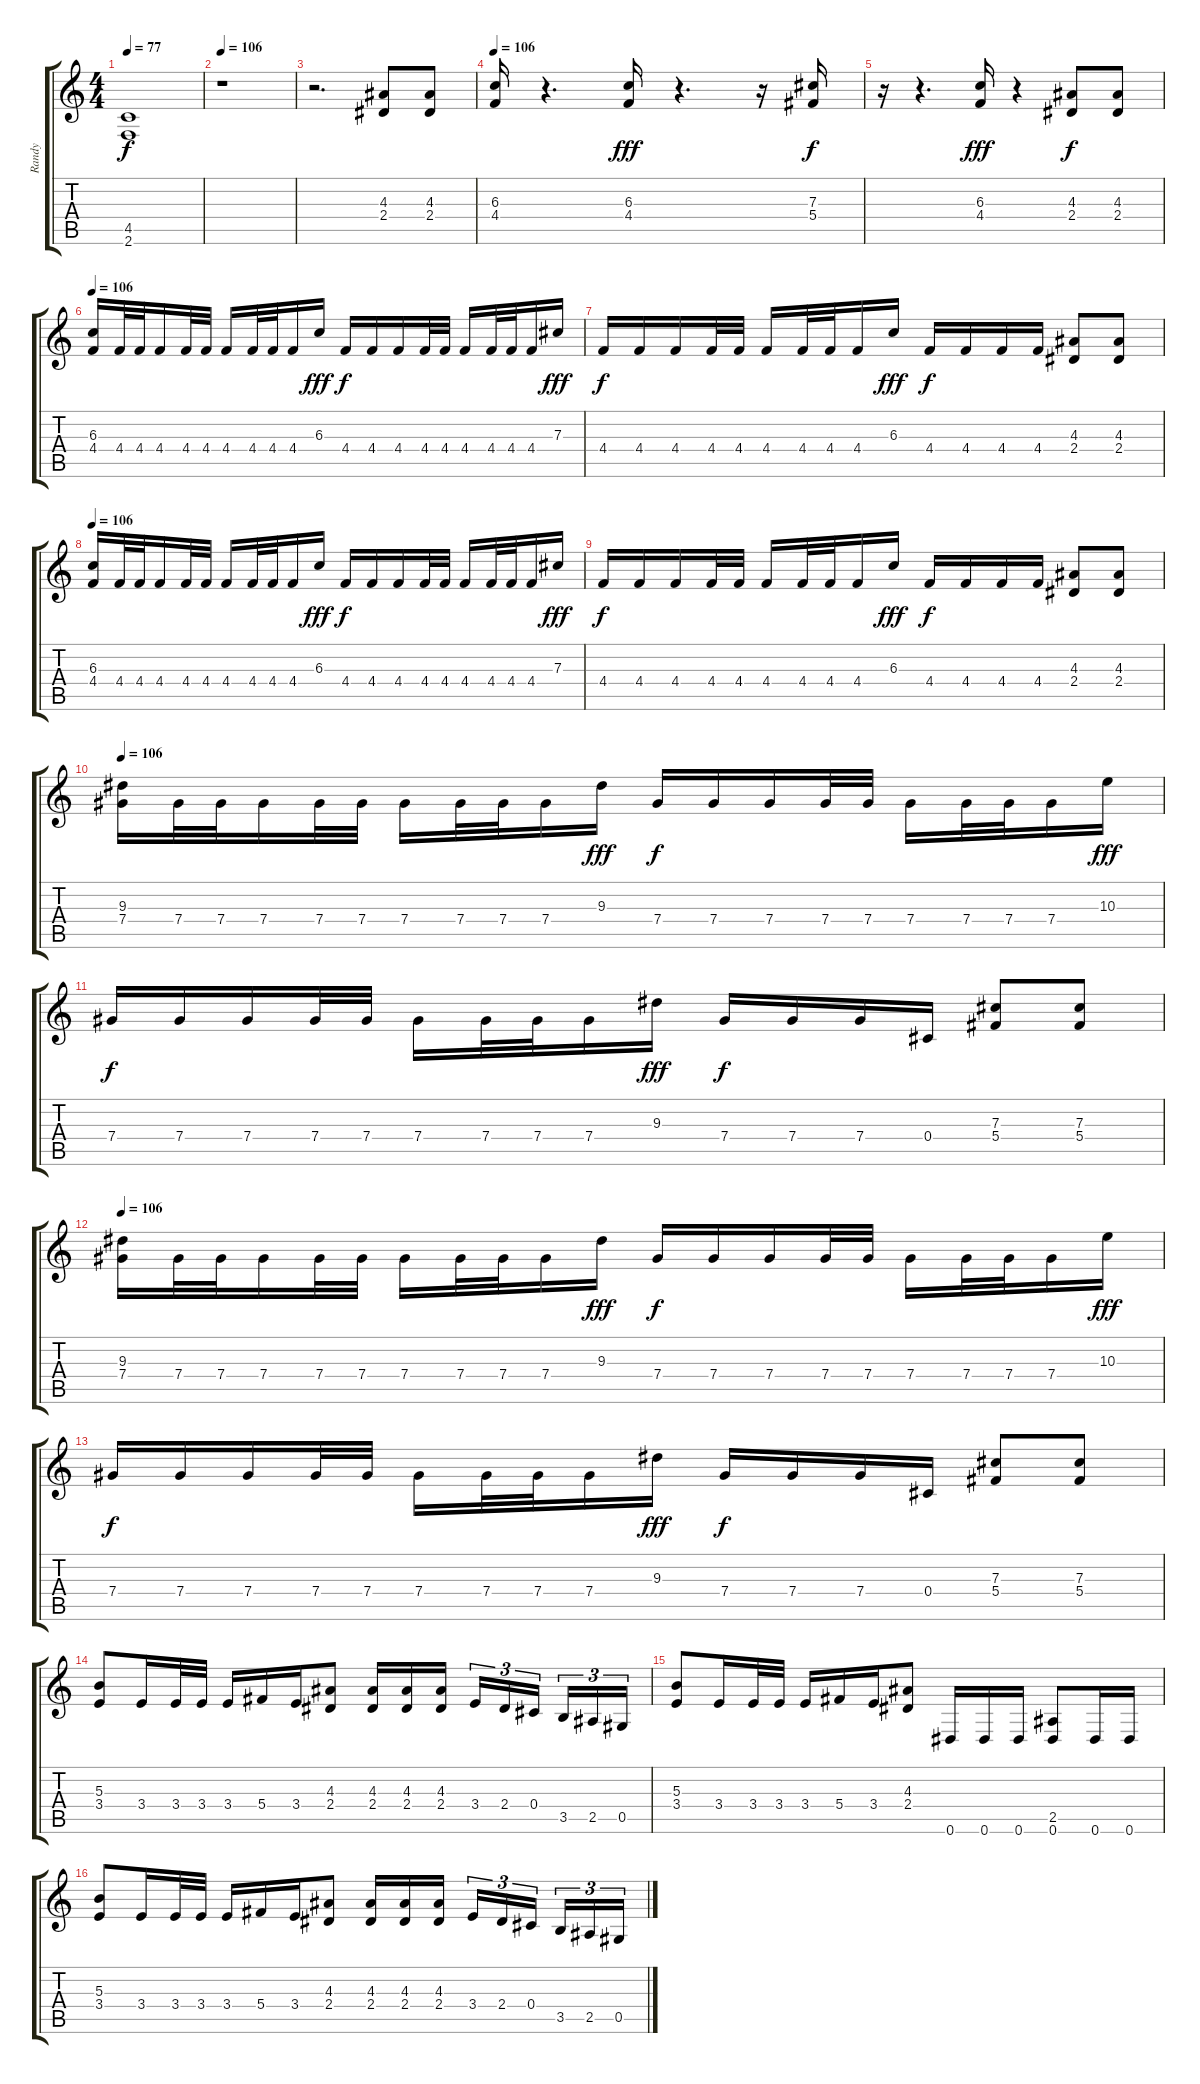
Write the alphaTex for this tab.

\track ("Randy" "Randy") {instrument distortionguitar}
\staff {score tabs}
\tuning (Eb4 Bb3 Gb3 Db3 Ab2 Eb2) {hide}
\ts (4 4)
\tempo 77
\clef g2
\ks c
(4.5 2.6).1{dy f} |
\tempo 106
r.1 |
r.2{d} (4.3 2.4).8 (4.3 2.4).8 |
\tempo 106
(6.3 4.4).16 r.4{d} (6.3 4.4).16{dy fff} r.4{d} r.16 (7.3 5.4).16{dy f} |
r.16 r.4{d} (6.3 4.4).16{dy fff} r.4 (4.3 2.4).8{dy f} (4.3 2.4).8 |
\tempo 106
(6.3 4.4).16 4.4.32 4.4.32 4.4.16 4.4.32 4.4.32 4.4.16 4.4.32 4.4.32 4.4.16 6.3.16{dy fff} 4.4.16{dy f} 4.4.16 4.4.16 4.4.32 4.4.32 4.4.16 4.4.32 4.4.32 4.4.16 7.3.16{dy fff} |
4.4.16{dy f} 4.4.16 4.4.16 4.4.32 4.4.32 4.4.16 4.4.32 4.4.32 4.4.16 6.3.16{dy fff} 4.4.16{dy f} 4.4.16 4.4.16 4.4.16 (4.3 2.4).8 (4.3 2.4).8 |
\tempo 106
(6.3 4.4).16 4.4.32 4.4.32 4.4.16 4.4.32 4.4.32 4.4.16 4.4.32 4.4.32 4.4.16 6.3.16{dy fff} 4.4.16{dy f} 4.4.16 4.4.16 4.4.32 4.4.32 4.4.16 4.4.32 4.4.32 4.4.16 7.3.16{dy fff} |
4.4.16{dy f} 4.4.16 4.4.16 4.4.32 4.4.32 4.4.16 4.4.32 4.4.32 4.4.16 6.3.16{dy fff} 4.4.16{dy f} 4.4.16 4.4.16 4.4.16 (4.3 2.4).8 (4.3 2.4).8 |
\tempo 106
(9.3 7.4).16 7.4.32 7.4.32 7.4.16 7.4.32 7.4.32 7.4.16 7.4.32 7.4.32 7.4.16 9.3.16{dy fff} 7.4.16{dy f} 7.4.16 7.4.16 7.4.32 7.4.32 7.4.16 7.4.32 7.4.32 7.4.16 10.3.16{dy fff} |
7.4.16{dy f} 7.4.16 7.4.16 7.4.32 7.4.32 7.4.16 7.4.32 7.4.32 7.4.16 9.3.16{dy fff} 7.4.16{dy f} 7.4.16 7.4.16 0.4.16 (7.3 5.4).8 (7.3 5.4).8 |
\tempo 106
(9.3 7.4).16 7.4.32 7.4.32 7.4.16 7.4.32 7.4.32 7.4.16 7.4.32 7.4.32 7.4.16 9.3.16{dy fff} 7.4.16{dy f} 7.4.16 7.4.16 7.4.32 7.4.32 7.4.16 7.4.32 7.4.32 7.4.16 10.3.16{dy fff} |
7.4.16{dy f} 7.4.16 7.4.16 7.4.32 7.4.32 7.4.16 7.4.32 7.4.32 7.4.16 9.3.16{dy fff} 7.4.16{dy f} 7.4.16 7.4.16 0.4.16 (7.3 5.4).8 (7.3 5.4).8 |
(5.3 3.4).8 3.4.16 3.4.32 3.4.32 3.4.16 5.4.16 3.4.16 (4.3 2.4).8 (4.3 2.4).16 (4.3 2.4).16 (4.3 2.4).16 3.4.16{tu (3 2)} 2.4.16{tu (3 2)} 0.4.16{tu (3 2)} 3.5.16{tu (3 2)} 2.5.16{tu (3 2)} 0.5.16{tu (3 2)} |
(5.3 3.4).8 3.4.16 3.4.32 3.4.32 3.4.16 5.4.16 3.4.16 (4.3 2.4).8 0.6.16 0.6.16 0.6.16 (2.5 0.6).8 0.6.16 0.6.16 |
(5.3 3.4).8 3.4.16 3.4.32 3.4.32 3.4.16 5.4.16 3.4.16 (4.3 2.4).8 (4.3 2.4).16 (4.3 2.4).16 (4.3 2.4).16 3.4.16{tu (3 2)} 2.4.16{tu (3 2)} 0.4.16{tu (3 2)} 3.5.16{tu (3 2)} 2.5.16{tu (3 2)} 0.5.16{tu (3 2)}
